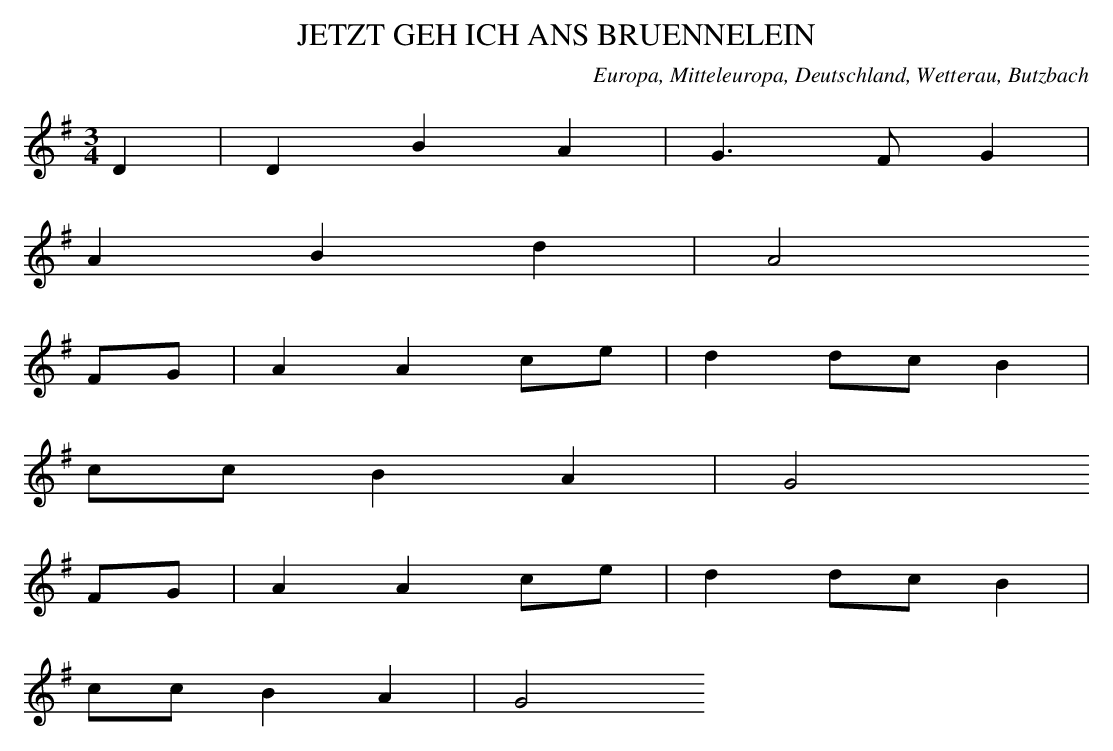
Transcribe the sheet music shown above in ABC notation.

X:1
T: JETZT GEH ICH ANS BRUENNELEIN
O: Europa, Mitteleuropa, Deutschland, Wetterau, Butzbach
M: 3/4
L: 1/8
K: G
D2 | D2B2A2 | G3FG2 |
A2B2d2 | A4
FG | A2A2ce | d2dcB2 |
ccB2A2 | G4
FG | A2A2ce | d2dcB2 |
ccB2A2 | G4
